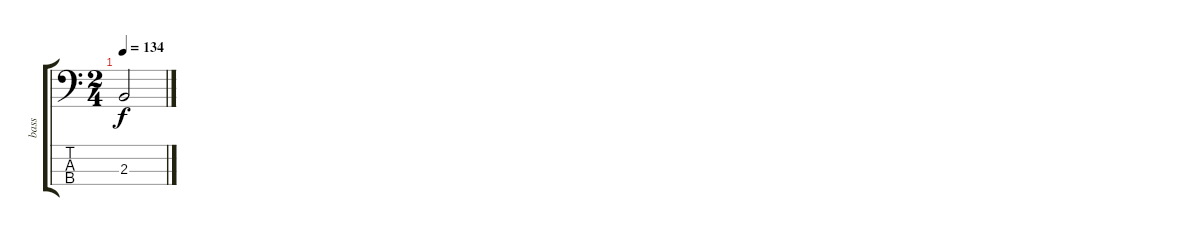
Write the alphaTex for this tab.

\track ("bass" "bass") {instrument electricbassfinger}
\staff {score tabs}
\tuning (G2 D2 A1 E1) {hide}
\ts (2 4)
\tempo 134
\clef f4
\ks c
2.3{t}.2{dy f}
